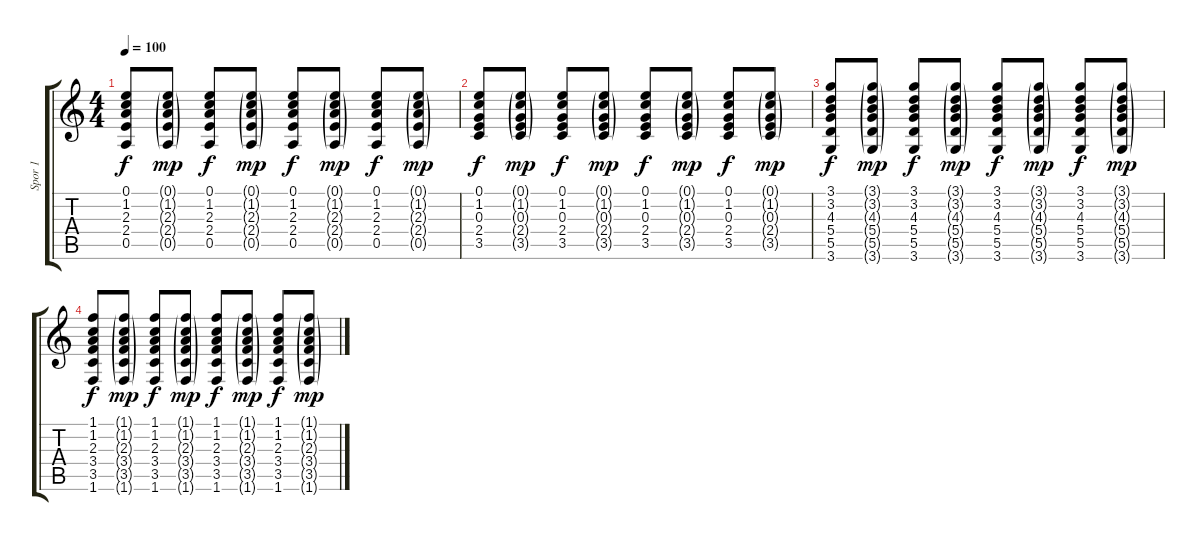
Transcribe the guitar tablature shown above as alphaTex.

\track ("Spor 1" "Spor 1") {instrument acousticguitarnylon}
\staff {score tabs}
\tuning (E4 B3 G3 D3 A2 E2) {hide}
\ts (4 4)
\tempo 100
\clef g2
\ks c
(0.1 1.2 2.3 2.4 0.5).8{dy f} (0.1{g} 1.2{g} 2.3{g} 2.4{g} 0.5{g}).8{dy mp} (0.1 1.2 2.3 2.4 0.5).8{dy f} (0.1{g} 1.2{g} 2.3{g} 2.4{g} 0.5{g}).8{dy mp} (0.1 1.2 2.3 2.4 0.5).8{dy f} (0.1{g} 1.2{g} 2.3{g} 2.4{g} 0.5{g}).8{dy mp} (0.1 1.2 2.3 2.4 0.5).8{dy f} (0.1{g} 1.2{g} 2.3{g} 2.4{g} 0.5{g}).8{dy mp} |
(0.1 1.2 0.3 2.4 3.5).8{dy f} (0.1{g} 1.2{g} 0.3{g} 2.4{g} 3.5{g}).8{dy mp} (0.1 1.2 0.3 2.4 3.5).8{dy f} (0.1{g} 1.2{g} 0.3{g} 2.4{g} 3.5{g}).8{dy mp} (0.1 1.2 0.3 2.4 3.5).8{dy f} (0.1{g} 1.2{g} 0.3{g} 2.4{g} 3.5{g}).8{dy mp} (0.1 1.2 0.3 2.4 3.5).8{dy f} (0.1{g} 1.2{g} 0.3{g} 2.4{g} 3.5{g}).8{dy mp} |
(3.1 3.2 4.3 5.4 5.5 3.6).8{dy f} (3.1{g} 3.2{g} 4.3{g} 5.4{g} 5.5{g} 3.6{g}).8{dy mp} (3.1 3.2 4.3 5.4 5.5 3.6).8{dy f} (3.1{g} 3.2{g} 4.3{g} 5.4{g} 5.5{g} 3.6{g}).8{dy mp} (3.1 3.2 4.3 5.4 5.5 3.6).8{dy f} (3.1{g} 3.2{g} 4.3{g} 5.4{g} 5.5{g} 3.6{g}).8{dy mp} (3.1 3.2 4.3 5.4 5.5 3.6).8{dy f} (3.1{g} 3.2{g} 4.3{g} 5.4{g} 5.5{g} 3.6{g}).8{dy mp} |
(1.1 1.2 2.3 3.4 3.5 1.6).8{dy f} (1.1{g} 1.2{g} 2.3{g} 3.4{g} 3.5{g} 1.6{g}).8{dy mp} (1.1 1.2 2.3 3.4 3.5 1.6).8{dy f} (1.1{g} 1.2{g} 2.3{g} 3.4{g} 3.5{g} 1.6{g}).8{dy mp} (1.1 1.2 2.3 3.4 3.5 1.6).8{dy f} (1.1{g} 1.2{g} 2.3{g} 3.4{g} 3.5{g} 1.6{g}).8{dy mp} (1.1 1.2 2.3 3.4 3.5 1.6).8{dy f} (1.1{g} 1.2{g} 2.3{g} 3.4{g} 3.5{g} 1.6{g}).8{dy mp}
